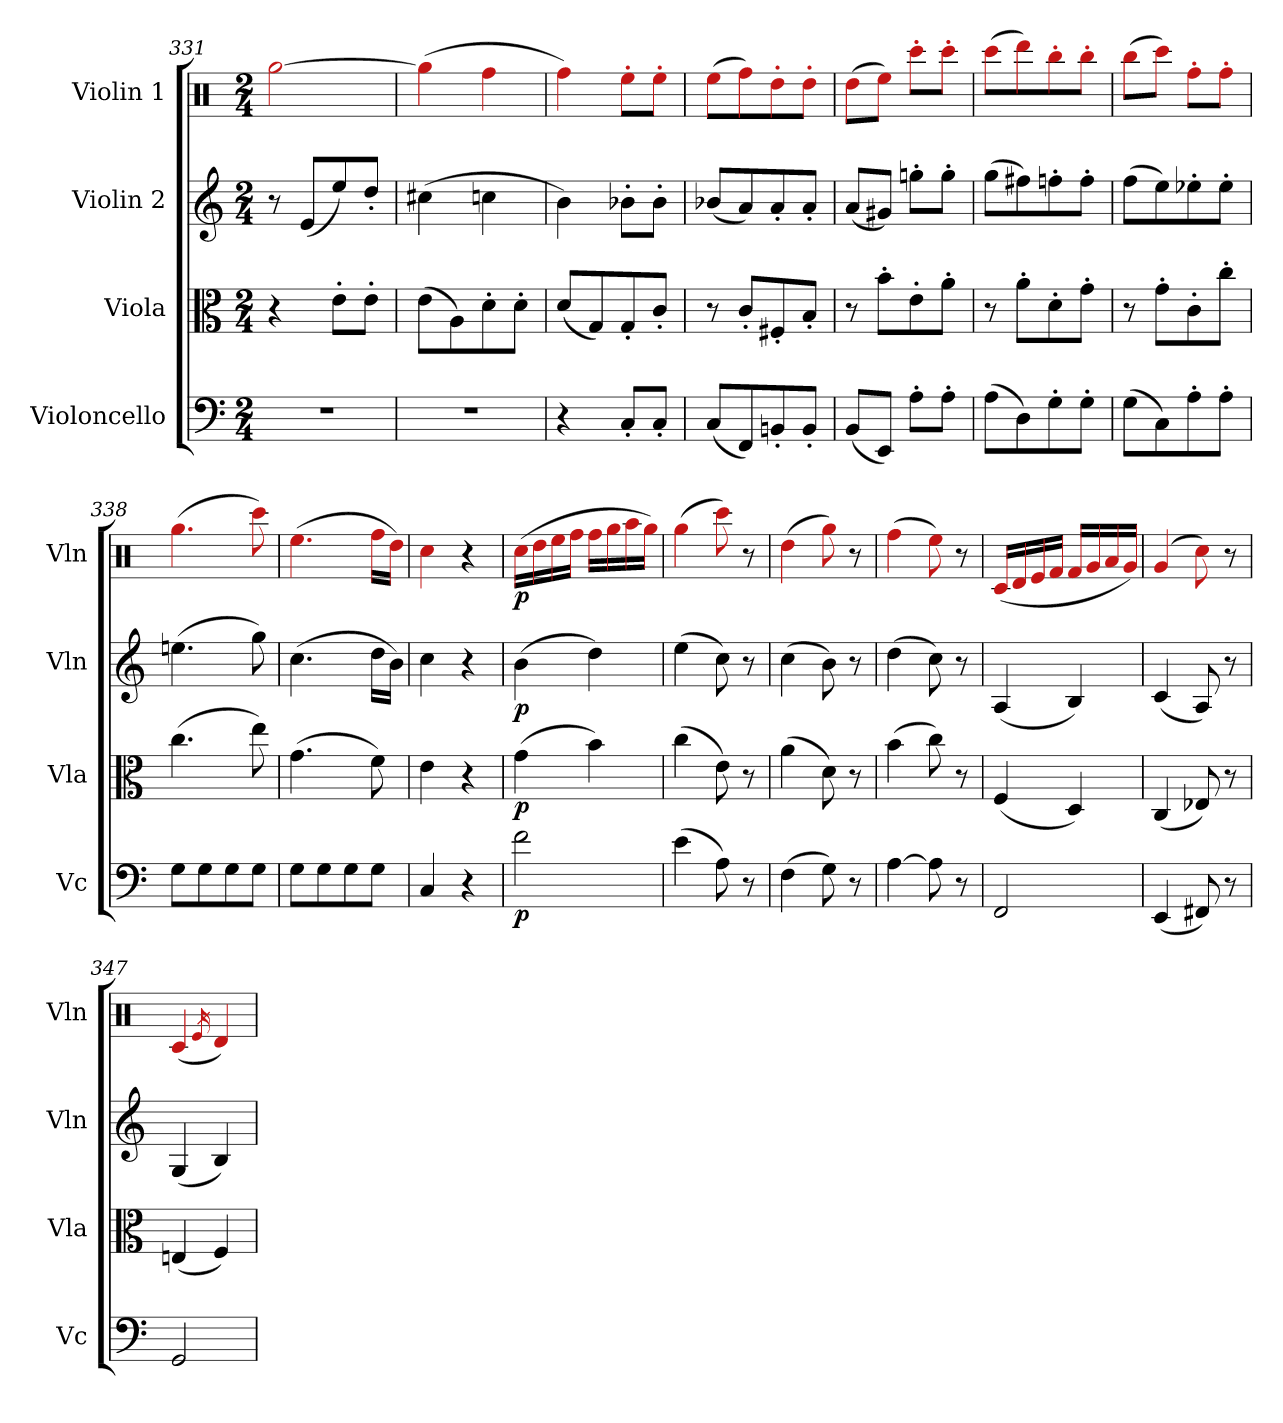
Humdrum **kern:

**kern	**dynam	**kern	**dynam	**kern	**dynam	**kern	**dynam
*part4	*part4	*part3	*part3	*part2	*part2	*part1	*part1
*staff4	*staff4	*staff3	*staff3	*staff2	*staff2	*staff1	*staff1
*I"Violoncello	*	*I"Viola	*	*I"Violin 2	*	*I"Violin 1	*
*I'Vc	*	*I'Vla	*	*I'Vln	*	*I'Vln	*
*clefF4	*	*clefC3	*	*clefG2	*	*clefX	*
*k[]	*	*k[]	*	*k[]	*	*k[]	*
*M2/4	*	*M2/4	*	*M2/4	*	*M2/4	*
=331	=331	=331	=331	=331	=331	=331	=331
2r	.	4r	.	8r	.	[2gg\	.
.	.	.	.	(8e/L	.	.	.
.	.	8e'\L	.	8ee/)	.	.	.
.	.	8e'\J	.	8dd'/J	.	.	.
=332	=332	=332	=332	=332	=332	=332	=332
2r	.	(8e\L	.	(4cc#X\	.	(4gg\]	.
.	.	8A\)	.	.	.	.	.
.	.	8d'\	.	4ccn\	.	4ff#X\	.
.	.	8d'\J	.	.	.	.	.
=333	=333	=333	=333	=333	=333	=333	=333
4r	.	(8d/L	.	4b\)	.	4ffn\)	.
.	.	8G/)	.	.	.	.	.
8C'/L	.	8G'/	.	8b-X'\L	.	8ee'\L	.
8C'/J	.	8c'/J	.	8b-'\J	.	8ee'\J	.
=334	=334	=334	=334	=334	=334	=334	=334
(8C/L	.	8r	.	(8b-X/L	.	(8ee\L	.
8FF/)	.	8c'/L	.	8a/)	.	8ff\)	.
8BBn'/	.	8F#X'/	.	8a'/	.	8dd#X'\	.
8BB'/J	.	8B'/J	.	8a'/J	.	8dd'\J	.
=335	=335	=335	=335	=335	=335	=335	=335
(8BB/L	.	8r	.	(8a/L	.	(8dd#X\L	.
8EE/J)	.	8b'\L	.	8g#X/J)	.	8ee\J)	.
8A'\L	.	8e'\	.	8ggn'\L	.	8ccc#X'\L	.
8A'\J	.	8a'\J	.	8gg'\J	.	8ccc'\J	.
=336	=336	=336	=336	=336	=336	=336	=336
(8A\L	.	8r	.	(8gg\L	.	(8ccc#X\L	.
8D\)	.	8a'\L	.	8ff#X\)	.	8ddd\)	.
8G'\	.	8d'\	.	8ffn'\	.	8bb'\	.
8G'\J	.	8g'\J	.	8ff'\J	.	8bb'\J	.
=337	=337	=337	=337	=337	=337	=337	=337
(8G\L	.	8r	.	(8ff\L	.	(8bb\L	.
8C\)	.	8g'\L	.	8ee\)	.	8cccn\J)	.
8A'\	.	8c'\	.	8ee-X'\	.	8ff#X'\L	.
8A'\J	.	8cc'\J	.	8ee-'\J	.	8ff'\J	.
=338	=338	=338	=338	=338	=338	=338	=338
8G\L	.	(4.cc\	.	(4.een\	.	(4.gg\	.
8G\	.	.	.	.	.	.	.
8G\	.	.	.	.	.	.	.
8G\J	.	8ee\)	.	8gg\)	.	8ccc\)	.
=339	=339	=339	=339	=339	=339	=339	=339
8G\L	.	(4.g\	.	(4.cc\	.	(4.ee\	.
8G\	.	.	.	.	.	.	.
8G\	.	.	.	.	.	.	.
8G\J	.	8f\)	.	16dd\LL	.	16ffn\LL	.
.	.	.	.	16b\JJ)	.	16dd\JJ)	.
=340	=340	=340	=340	=340	=340	=340	=340
4C/	.	4e\	.	4cc\	.	4cc\	.
4r	.	4r	.	4r	.	4r	.
!!LO:LB:g=z
=341	=341	=341	=341	=341	=341	=341	=341
!	!LO:DY:b	!	!LO:DY:b	!	!LO:DY:b	!	!LO:DY:b
2f\	p	(4g\	p	(4b\	p	(16cc#X\LL	p
.	.	.	.	.	.	16dd\	.
.	.	.	.	.	.	16ee\	.
.	.	.	.	.	.	16ff\JJ	.
.	.	4b\)	.	4dd\)	.	16ff#X\LL	.
.	.	.	.	.	.	16gg\	.
.	.	.	.	.	.	16aa\	.
.	.	.	.	.	.	16gg\JJ)	.
!!LO:LB:g=z
=342	=342	=342	=342	=342	=342	=342	=342
(4e\	.	(4cc\	.	(4ee\	.	(4gg\	.
8A\)	.	8e\)	.	8cc\)	.	8ccc\)	.
8r	.	8r	.	8r	.	8r	.
=343	=343	=343	=343	=343	=343	=343	=343
(4F\	.	(4a\	.	(4cc\	.	(4dd\	.
8G\)	.	8d\)	.	8b\)	.	8gg\)	.
8r	.	8r	.	8r	.	8r	.
=344	=344	=344	=344	=344	=344	=344	=344
[4A\	.	(4b\	.	(4dd\	.	(4ffn\	.
8A\]	.	8cc\)	.	8cc\)	.	8ee\)	.
8r	.	8r	.	8r	.	8r	.
=345	=345	=345	=345	=345	=345	=345	=345
2FF/	.	(4F/	.	(4A/	.	(16c#X/LL	.
.	.	.	.	.	.	16d/	.
.	.	.	.	.	.	16e/	.
.	.	.	.	.	.	16f/JJ	.
.	.	4D/)	.	4B/)	.	16f#X/LL	.
.	.	.	.	.	.	16g/	.
.	.	.	.	.	.	16a/	.
.	.	.	.	.	.	16g/JJ)	.
=346	=346	=346	=346	=346	=346	=346	=346
(4EE/	.	(4C/	.	(4c/	.	(4g/	.
8FF#X/)	.	8E-X/)	.	8A/)	.	8cc\)	.
8r	.	8r	.	8r	.	8r	.
=347	=347	=347	=347	=347	=347	=347	=347
2GG/	.	(4En/	.	(4G/	.	(4c/	.
.	.	.	.	.	.	16qe/	.
.	.	4F/)	.	4B/)	.	4d/)	.
=	=	=	=	=	=	=	=
*-	*-	*-	*-	*-	*-	*-	*-
